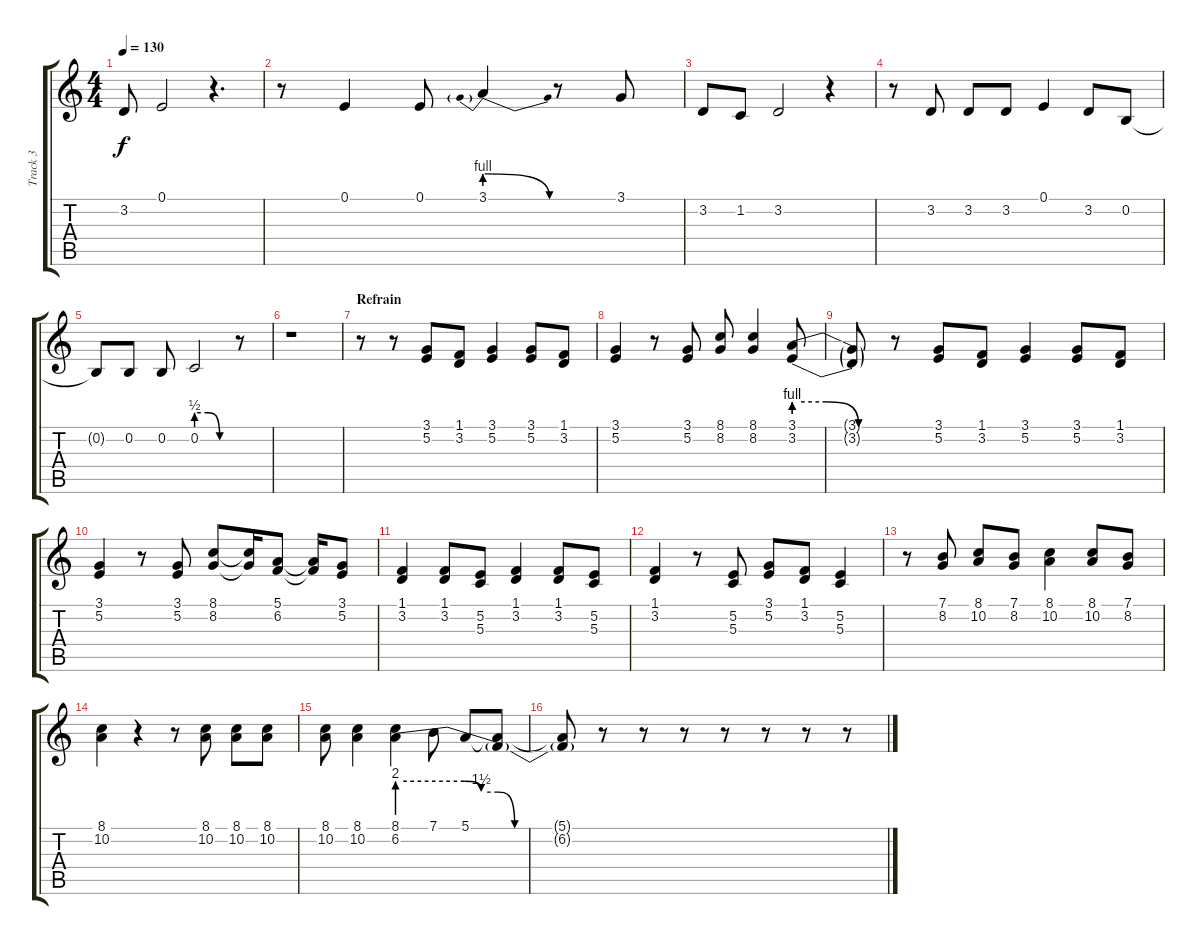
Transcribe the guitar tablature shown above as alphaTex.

\track ("Track 3" "Track 3") {instrument panflute}
\staff {score tabs}
\tuning (E4 B3 G3 D3 A2 E2) {hide}
\ts (4 4)
\tempo 130
\clef g2
\ks c
3.2.8{dy f} 0.1.2 r.4{d} |
r.8 0.1.4 0.1.8 3.1{be (prebendrelease 0 4 60 0)}.4 r.8 3.1.8 |
3.2.8 1.2.8 3.2.2 r.4 |
r.8 3.2.8 3.2.8 3.2.8 0.1.4 3.2.8 0.2.8 |
0.2{t}.8 0.2.8 0.2.8 0.2{be (custom 0 2 20 2 40 0 60 0)}.2 r.8 |
r.1 |
\section ("" "Refrain")
r.8 r.8 (3.1 5.2).8 (1.1 3.2).8 (3.1 5.2).4 (3.1 5.2).8 (1.1 3.2).8 |
(3.1 5.2).4 r.8 (3.1 5.2).8 (8.1 8.2).8 (8.1 8.2).4 (3.1{be (custom 0 4 20 4 40 0 60 0)} 3.2{be (custom 0 4 20 4 40 0 60 0)}).8 |
(3.1{t} 3.2{t}).8 r.8 (3.1 5.2).8 (1.1 3.2).8 (3.1 5.2).4 (3.1 5.2).8 (1.1 3.2).8 |
(3.1 5.2).4 r.8 (3.1 5.2).8 (8.1 8.2).8 (8.1{t} 8.2{t}).16 (5.1 6.2).8 (5.1{t} 6.2{t}).16 (3.1 5.2).8 |
(1.1 3.2).4 (1.1 3.2).8 (5.2 5.3).8 (1.1 3.2).4 (1.1 3.2).8 (5.2 5.3).8 |
(1.1 3.2).4 r.8 (5.2 5.3).8 (3.1 5.2).8 (1.1 3.2).8 (5.2 5.3).4 |
r.8 (7.1 8.2).8 (8.1 10.2).8 (7.1 8.2).8 (8.1 10.2).4 (8.1 10.2).8 (7.1 8.2).8 |
(8.1 10.2).4 r.4 r.8 (8.1 10.2).8 (8.1 10.2).8 (8.1 10.2).8 |
(8.1 10.2).8 (8.1 10.2).4 (8.1 6.2{be (custom 0 8 20 8 25 6 30 6 35 0 60 0)}).4 7.1.8 5.1.8 (5.1{t} 6.2{t}).8 |
(5.1{t} 6.2{t}).8 r.8 r.8 r.8 r.8 r.8 r.8 r.8
